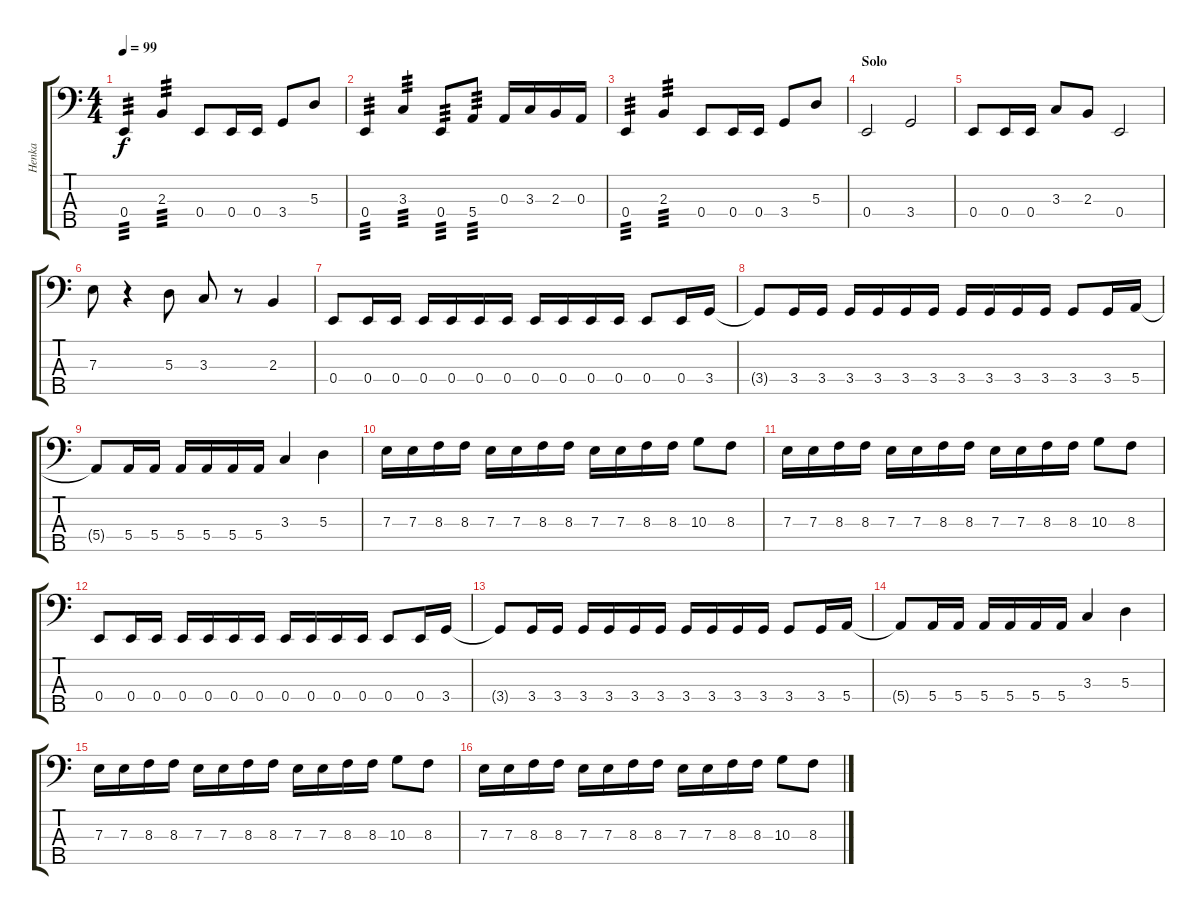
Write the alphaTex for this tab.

\track ("Henka" "Henka") {instrument electricbasspick}
\staff {score tabs}
\tuning (G2 D2 A1 E1 B0) {hide}
\ts (4 4)
\tempo 99
\clef f4
\ks c
0.4.4{tp 3 dy f} 2.3.4{tp 3} 0.4.8 0.4.16 0.4.16 3.4.8 5.3.8 |
0.4.4{tp 3} 3.3.4{tp 3} 0.4.8{tp 3} 5.4.8{tp 3} 0.3.16 3.3.16 2.3.16 0.3.16 |
0.4.4{tp 3} 2.3.4{tp 3} 0.4.8 0.4.16 0.4.16 3.4.8 5.3.8 |
\section ("" "Solo")
0.4.2 3.4.2 |
0.4.8 0.4.16 0.4.16 3.3.8 2.3.8 0.4.2 |
7.3.8 r.4 5.3.8 3.3.8 r.8 2.3.4 |
0.4.8 0.4.16 0.4.16 0.4.16 0.4.16 0.4.16 0.4.16 0.4.16 0.4.16 0.4.16 0.4.16 0.4.8 0.4.16 3.4.16 |
3.4{t}.8 3.4.16 3.4.16 3.4.16 3.4.16 3.4.16 3.4.16 3.4.16 3.4.16 3.4.16 3.4.16 3.4.8 3.4.16 5.4.16 |
5.4{t}.8 5.4.16 5.4.16 5.4.16 5.4.16 5.4.16 5.4.16 3.3.4 5.3.4 |
7.3.16 7.3.16 8.3.16 8.3.16 7.3.16 7.3.16 8.3.16 8.3.16 7.3.16 7.3.16 8.3.16 8.3.16 10.3.8 8.3.8 |
7.3.16 7.3.16 8.3.16 8.3.16 7.3.16 7.3.16 8.3.16 8.3.16 7.3.16 7.3.16 8.3.16 8.3.16 10.3.8 8.3.8 |
0.4.8 0.4.16 0.4.16 0.4.16 0.4.16 0.4.16 0.4.16 0.4.16 0.4.16 0.4.16 0.4.16 0.4.8 0.4.16 3.4.16 |
3.4{t}.8 3.4.16 3.4.16 3.4.16 3.4.16 3.4.16 3.4.16 3.4.16 3.4.16 3.4.16 3.4.16 3.4.8 3.4.16 5.4.16 |
5.4{t}.8 5.4.16 5.4.16 5.4.16 5.4.16 5.4.16 5.4.16 3.3.4 5.3.4 |
7.3.16 7.3.16 8.3.16 8.3.16 7.3.16 7.3.16 8.3.16 8.3.16 7.3.16 7.3.16 8.3.16 8.3.16 10.3.8 8.3.8 |
7.3.16 7.3.16 8.3.16 8.3.16 7.3.16 7.3.16 8.3.16 8.3.16 7.3.16 7.3.16 8.3.16 8.3.16 10.3.8 8.3.8
